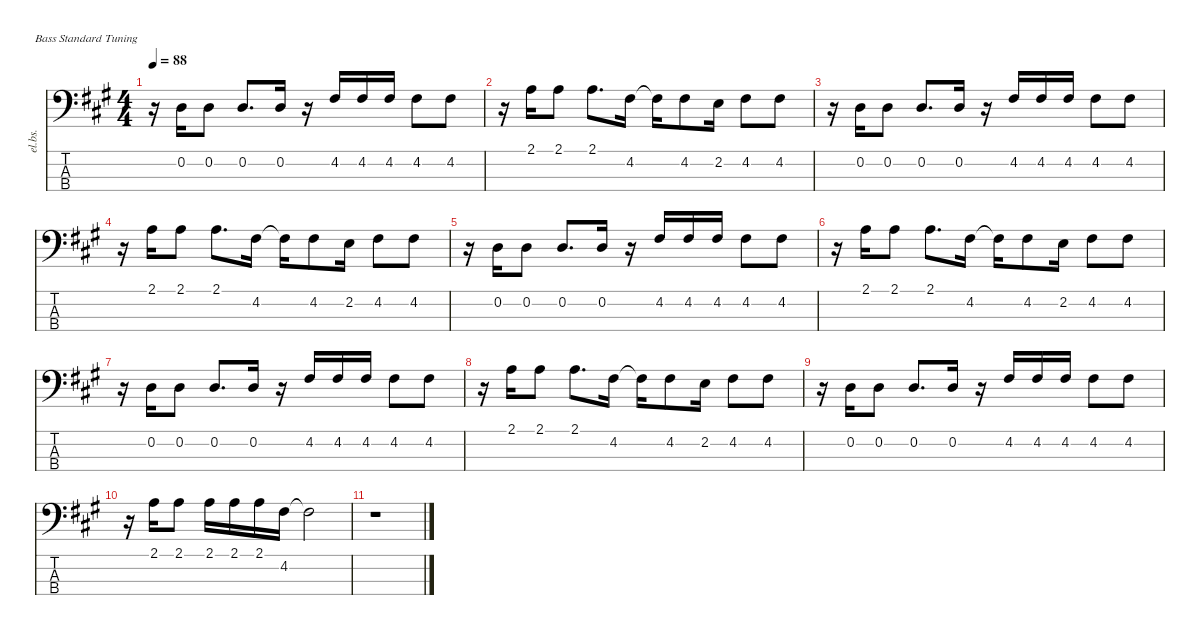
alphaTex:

\defaultSystemsLayout 4
\hideDynamics
\bracketExtendMode nobrackets
\otherSystemsTrackNameOrientation horizontal
\track ("Electric Bass Guitar" "el.bs.") {defaultSystemsLayout 4 instrument electricbasspick}
\staff {score tabs}
\tuning (G2 D2 A1 E1)
\ts (4 4)
\tempo 88
\clef f4
\ks f#minor
r.16{dy f beam Down} 0.2{acc forcenatural}.16{beam Up} 0.2{acc forcenatural}.8{beam Up} 0.2{acc forcenatural}.8{d beam Up} 0.2{acc forcenatural}.16{beam Up} r.16{beam Up} 4.2{acc #}.16{beam Down} 4.2{acc #}.16{beam Down} 4.2{acc #}.16{beam Down} 4.2{acc #}.8{beam Down} 4.2{acc #}.8{beam Down} |
r.16{beam Down} 2.1{acc forcenatural}.16{beam Down} 2.1{acc forcenatural}.8{beam Down} 2.1{acc forcenatural}.8{d beam Down} 4.2{acc #}.16{beam Down} 4.2{t acc #}.16{beam Down} 4.2{acc #}.8{beam Down} 2.2{acc forcenatural}.16{beam Down} 4.2{acc #}.8{beam Down} 4.2{acc #}.8{beam Down} |
r.16{beam Down} 0.2{acc forcenatural}.16{beam Up} 0.2{acc forcenatural}.8{beam Up} 0.2{acc forcenatural}.8{d beam Up} 0.2{acc forcenatural}.16{beam Up} r.16{beam Up} 4.2{acc #}.16{beam Down} 4.2{acc #}.16{beam Down} 4.2{acc #}.16{beam Down} 4.2{acc #}.8{beam Down} 4.2{acc #}.8{beam Down} |
r.16{beam Down} 2.1{acc forcenatural}.16{beam Down} 2.1{acc forcenatural}.8{beam Down} 2.1{acc forcenatural}.8{d beam Down} 4.2{acc #}.16{beam Down} 4.2{t acc #}.16{beam Down} 4.2{acc #}.8{beam Down} 2.2{acc forcenatural}.16{beam Down} 4.2{acc #}.8{beam Down} 4.2{acc #}.8{beam Down} |
r.16{beam Down} 0.2{acc forcenatural}.16{beam Up} 0.2{acc forcenatural}.8{beam Up} 0.2{acc forcenatural}.8{d beam Up} 0.2{acc forcenatural}.16{beam Up} r.16{beam Up} 4.2{acc #}.16{beam Down} 4.2{acc #}.16{beam Down} 4.2{acc #}.16{beam Down} 4.2{acc #}.8{beam Down} 4.2{acc #}.8{beam Down} |
r.16{beam Down} 2.1{acc forcenatural}.16{beam Down} 2.1{acc forcenatural}.8{beam Down} 2.1{acc forcenatural}.8{d beam Down} 4.2{acc #}.16{beam Down} 4.2{t acc #}.16{beam Down} 4.2{acc #}.8{beam Down} 2.2{acc forcenatural}.16{beam Down} 4.2{acc #}.8{beam Down} 4.2{acc #}.8{beam Down} |
r.16{beam Down} 0.2{acc forcenatural}.16{beam Up} 0.2{acc forcenatural}.8{beam Up} 0.2{acc forcenatural}.8{d beam Up} 0.2{acc forcenatural}.16{beam Up} r.16{beam Up} 4.2{acc #}.16{beam Down} 4.2{acc #}.16{beam Down} 4.2{acc #}.16{beam Down} 4.2{acc #}.8{beam Down} 4.2{acc #}.8{beam Down} |
r.16{beam Down} 2.1{acc forcenatural}.16{beam Down} 2.1{acc forcenatural}.8{beam Down} 2.1{acc forcenatural}.8{d beam Down} 4.2{acc #}.16{beam Down} 4.2{t acc #}.16{beam Down} 4.2{acc #}.8{beam Down} 2.2{acc forcenatural}.16{beam Down} 4.2{acc #}.8{beam Down} 4.2{acc #}.8{beam Down} |
r.16{beam Down} 0.2{acc forcenatural}.16{beam Up} 0.2{acc forcenatural}.8{beam Up} 0.2{acc forcenatural}.8{d beam Up} 0.2{acc forcenatural}.16{beam Up} r.16{beam Up} 4.2{acc #}.16{beam Down} 4.2{acc #}.16{beam Down} 4.2{acc #}.16{beam Down} 4.2{acc #}.8{beam Down} 4.2{acc #}.8{beam Down} |
r.16{beam Down} 2.1{acc forcenatural}.16{beam Down} 2.1{acc forcenatural}.8{beam Down} 2.1{acc forcenatural}.16{beam Down} 2.1{acc forcenatural}.16{beam Down} 2.1{acc forcenatural}.16{beam Down} 4.2{acc #}.16{beam Down} 4.2{t acc #}.2{beam Down} |
r.1{beam Down}
